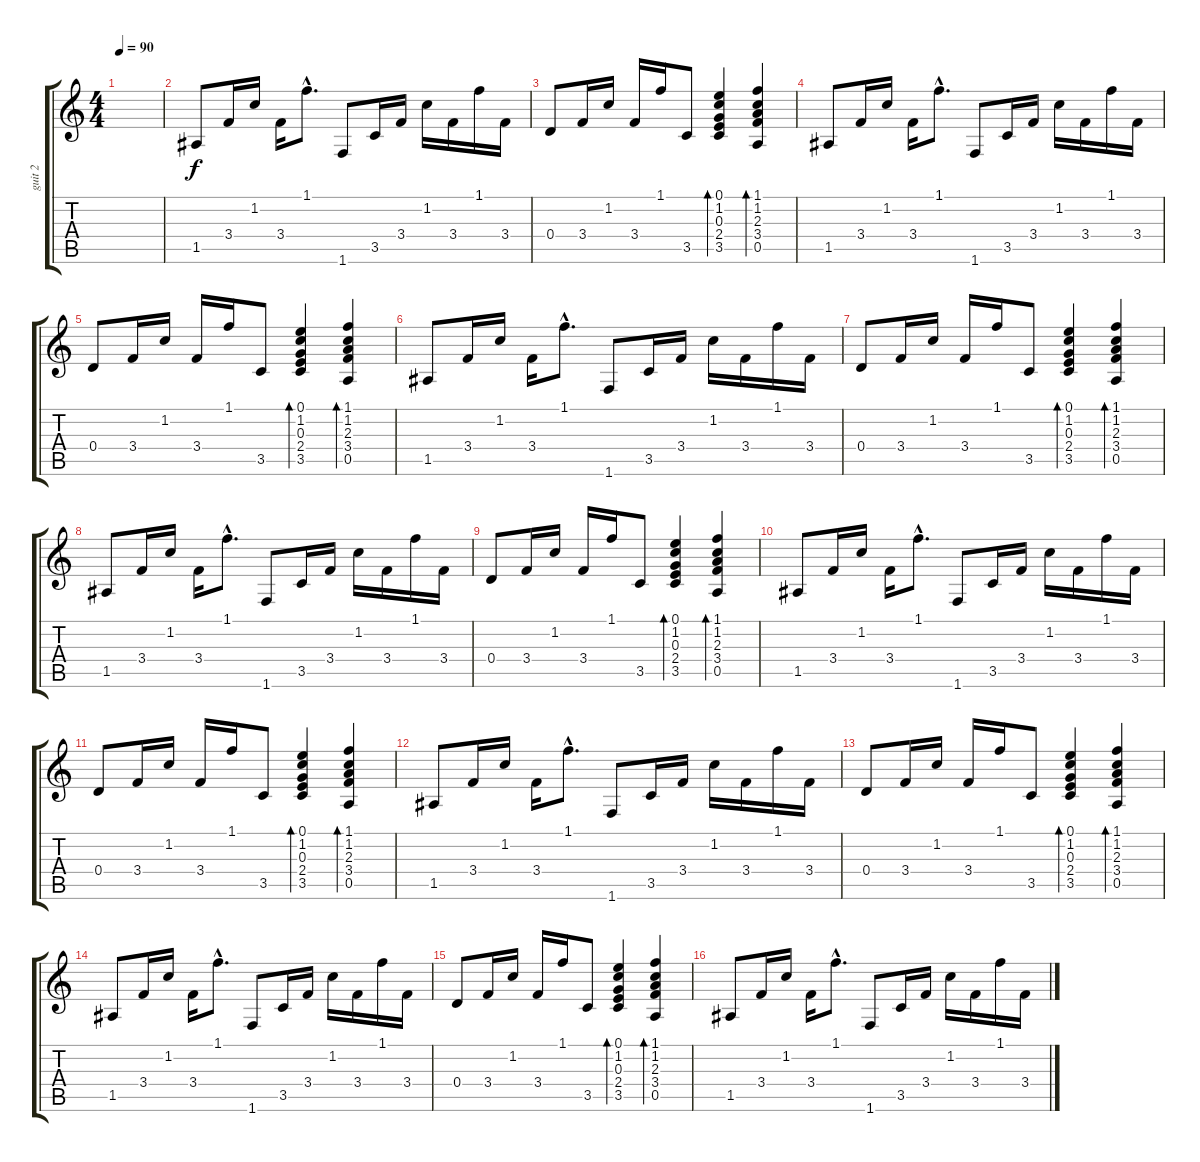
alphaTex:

\track ("guit 2" "guit 2") {instrument acousticguitarnylon}
\staff {score tabs}
\tuning (E4 B3 G3 D3 A2 E2) {hide}
\ts (4 4)
\tempo 90
\clef g2
\ks c
|
1.5.8 3.4.16 1.2.16 3.4.16 1.1{hac}.8{d} 1.6.8 3.5.16 3.4.16 1.2.16 3.4.16 1.1.16 3.4.16 |
0.4.8 3.4.16 1.2.16 3.4.16 1.1.16 3.5.8 (0.1 1.2 0.3 2.4 3.5).4{bd 120} (1.1 1.2 2.3 3.4 0.5).4{bd 120} |
1.5.8 3.4.16 1.2.16 3.4.16 1.1{hac}.8{d} 1.6.8 3.5.16 3.4.16 1.2.16 3.4.16 1.1.16 3.4.16 |
0.4.8 3.4.16 1.2.16 3.4.16 1.1.16 3.5.8 (0.1 1.2 0.3 2.4 3.5).4{bd 120} (1.1 1.2 2.3 3.4 0.5).4{bd 120} |
1.5.8 3.4.16 1.2.16 3.4.16 1.1{hac}.8{d} 1.6.8 3.5.16 3.4.16 1.2.16 3.4.16 1.1.16 3.4.16 |
0.4.8 3.4.16 1.2.16 3.4.16 1.1.16 3.5.8 (0.1 1.2 0.3 2.4 3.5).4{bd 120} (1.1 1.2 2.3 3.4 0.5).4{bd 120} |
1.5.8 3.4.16 1.2.16 3.4.16 1.1{hac}.8{d} 1.6.8 3.5.16 3.4.16 1.2.16 3.4.16 1.1.16 3.4.16 |
0.4.8 3.4.16 1.2.16 3.4.16 1.1.16 3.5.8 (0.1 1.2 0.3 2.4 3.5).4{bd 120} (1.1 1.2 2.3 3.4 0.5).4{bd 120} |
1.5.8 3.4.16 1.2.16 3.4.16 1.1{hac}.8{d} 1.6.8 3.5.16 3.4.16 1.2.16 3.4.16 1.1.16 3.4.16 |
0.4.8 3.4.16 1.2.16 3.4.16 1.1.16 3.5.8 (0.1 1.2 0.3 2.4 3.5).4{bd 120} (1.1 1.2 2.3 3.4 0.5).4{bd 120} |
1.5.8 3.4.16 1.2.16 3.4.16 1.1{hac}.8{d} 1.6.8 3.5.16 3.4.16 1.2.16 3.4.16 1.1.16 3.4.16 |
0.4.8 3.4.16 1.2.16 3.4.16 1.1.16 3.5.8 (0.1 1.2 0.3 2.4 3.5).4{bd 120} (1.1 1.2 2.3 3.4 0.5).4{bd 120} |
1.5.8 3.4.16 1.2.16 3.4.16 1.1{hac}.8{d} 1.6.8 3.5.16 3.4.16 1.2.16 3.4.16 1.1.16 3.4.16 |
0.4.8 3.4.16 1.2.16 3.4.16 1.1.16 3.5.8 (0.1 1.2 0.3 2.4 3.5).4{bd 120} (1.1 1.2 2.3 3.4 0.5).4{bd 120} |
1.5.8 3.4.16 1.2.16 3.4.16 1.1{hac}.8{d} 1.6.8 3.5.16 3.4.16 1.2.16 3.4.16 1.1.16 3.4.16
